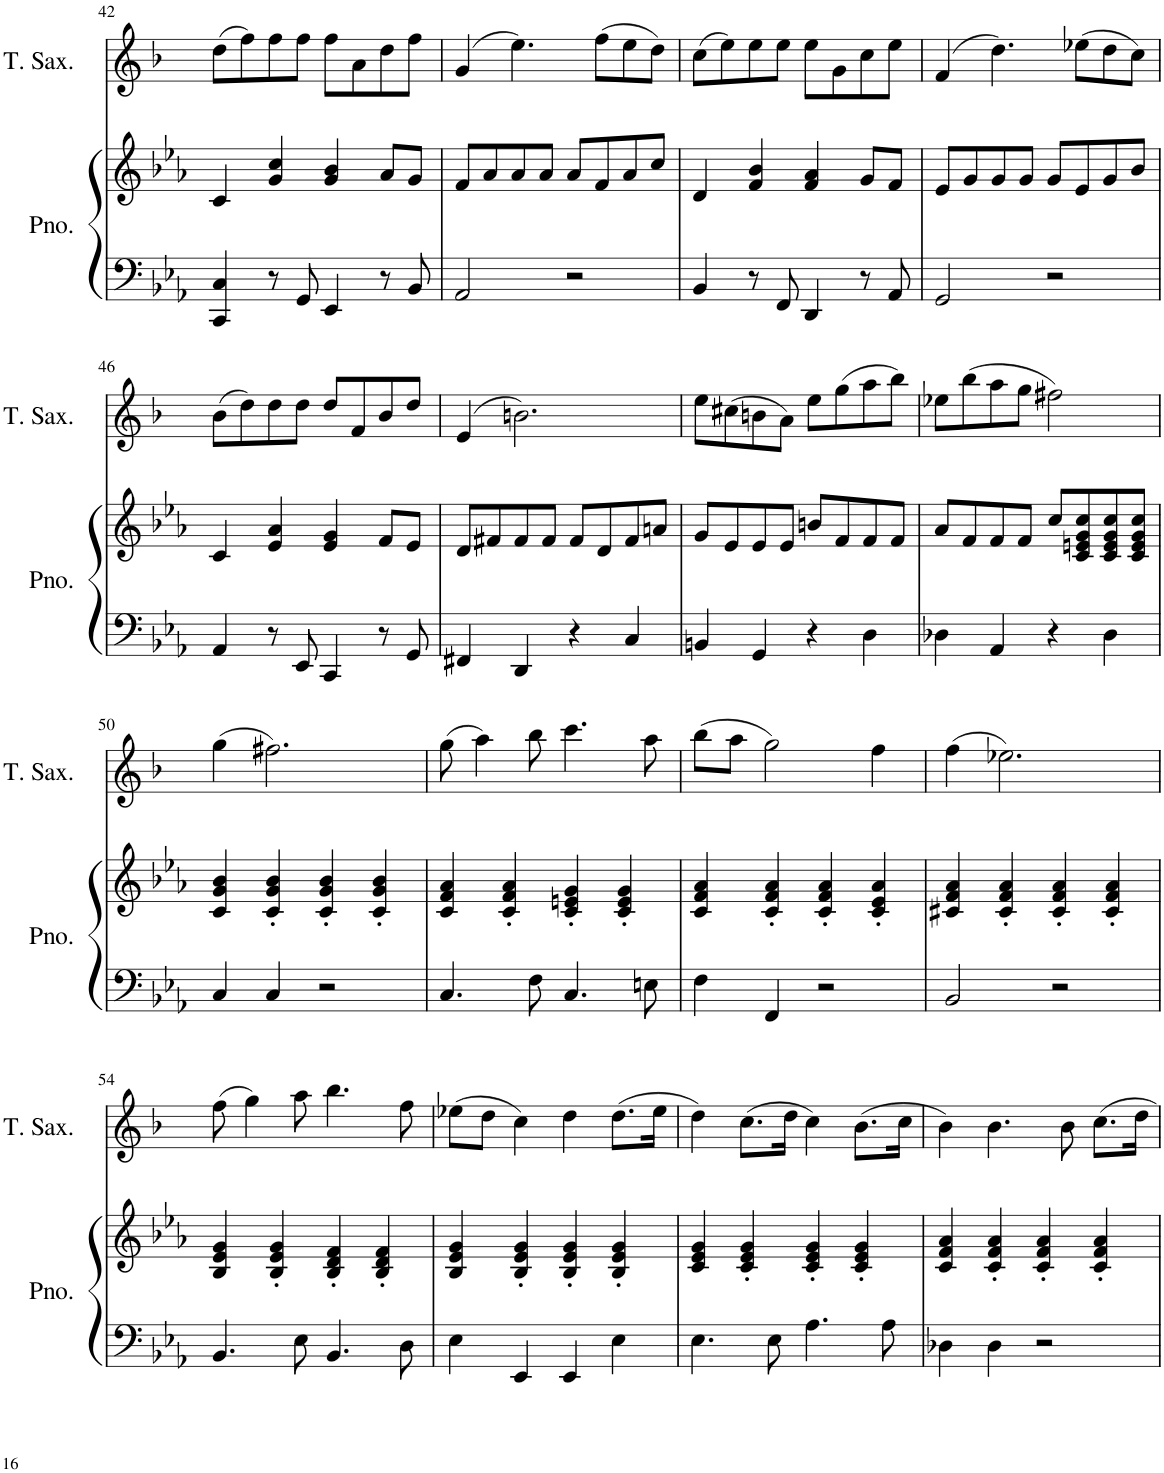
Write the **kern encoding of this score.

**kern	**kern	**kern
*part2	*part2	*part1
*staff3	*staff2	*staff1
*I"Piano	*	*I"Tenor Saxophone
*I'Pno.	*	*I'T. Sax.
!!LO:PB:g=z
*clefF4	*clefG2	*clefG2
*	*	*Trd8c14
*k[b-e-a-]	*k[b-e-a-]	*k[b-]
*M4/4	*M4/4	*M4/4
=42	=42	=42
4CC/ 4C/	4c/	(8dd\L
.	.	8ff\)
8r	4g/ 4cc/	8ff\
8GG/	.	8ff\J
4EE-/	4g/ 4b-/	8ff\L
.	.	8a\
8r	8a-/L	8dd\
8BB-/	8g/J	8ff\J
=43	=43	=43
2AA-/	8f/L	(4g/
.	8a-/	.
.	8a-/	4.ee\)
.	8a-/J	.
2r	8a-/L	.
.	8f/	(8ff\L
.	8a-/	8ee\
.	8cc/J	8dd\J)
=44	=44	=44
4BB-/	4d/	(8cc\L
.	.	8ee\)
8r	4f/ 4b-/	8ee\
8FF/	.	8ee\J
4DD/	4f/ 4a-/	8ee\L
.	.	8g\
8r	8g/L	8cc\
8AA-/	8f/J	8ee\J
=45	=45	=45
2GG/	8e-/L	(4f/
.	8g/	.
.	8g/	4.dd\)
.	8g/J	.
2r	8g/L	.
.	8e-/	(8ee-X\L
.	8g/	8dd\
.	8b-/J	8cc\J)
!!LO:LB:g=z
=46	=46	=46
4AA-/	4c/	(8b-\L
.	.	8dd\)
8r	4e-/ 4a-/	8dd\
8EE-/	.	8dd\J
4CC/	4e-/ 4g/	8dd/L
.	.	8f/
8r	8f/L	8b-/
8GG/	8e-/J	8dd/J
=47	=47	=47
4FF#X/	8d/L	(4e/
.	8f#X/	.
4DD/	8f#/	2.bn\)
.	8f#/J	.
4r	8f#/L	.
.	8d/	.
4C/	8f#/	.
.	8an/J	.
=48	=48	=48
4BBn/	8g/L	8ee\L
.	8e-/	(8cc#X\
4GG/	8e-/	8bn\
.	8e-/J	8a\J)
4r	8bn/L	8ee\L
.	8f/	(8gg\
4D\	8f/	8aa\
.	8f/J	8bb-\J)
=49	=49	=49
4D-X\	8a-/L	8ee-X\L
.	8f/	(8bb-\
4AA-/	8f/	8aa\
.	8f/J	8gg\J
4r	8cc/L	2ff#X\)
.	8c/ 8en/ 8g/ 8cc/	.
4D-\	8c/ 8e/ 8g/ 8cc/	.
.	8c/ 8e/ 8g/ 8cc/J	.
!!LO:LB:g=z
=50	=50	=50
4C/	4c/ 4g/ 4b-/	(4gg\
4C/	4c/' 4g/' 4b-/'	2.ff#X\)
2r	4c/' 4g/' 4b-/'	.
.	4c/' 4g/' 4b-/'	.
=51	=51	=51
4.C/	4c/ 4f/ 4a-/	(8gg\
.	.	4aa\)
.	4c/' 4f/' 4a-/'	.
8F\	.	8bb-\
4.C/	4c/' 4en/' 4g/'	4.ccc\
.	4c/' 4e/' 4g/'	.
8En\	.	8aa\
=52	=52	=52
4F\	4c/ 4f/ 4a-/	(8bb-\L
.	.	8aa\J
4FF/	4c/' 4f/' 4a-/'	2gg\)
2r	4c/' 4f/' 4a-/'	.
.	4c/' 4e-/' 4a-/'	4ff\
=53	=53	=53
2BB-/	4c#X/ 4f/ 4a-/	(4ff\
.	4c#/' 4f/' 4a-/'	2.ee-X\)
2r	4c#/' 4f/' 4a-/'	.
.	4c#/' 4f/' 4a-/'	.
!!LO:LB:g=z
=54	=54	=54
4.BB-/	4B-/ 4e-/ 4g/	(8ff\
.	.	4gg\)
.	4B-/' 4e-/' 4g/'	.
8E-\	.	8aa\
4.BB-/	4B-/' 4d/' 4f/'	4.bb-\
.	4B-/' 4d/' 4f/'	.
8D\	.	8ff\
=55	=55	=55
4E-\	4B-/ 4e-/ 4g/	(8ee-X\L
.	.	8dd\J
4EE-/	4B-/' 4e-/' 4g/'	4cc\)
4EE-/	4B-/' 4e-/' 4g/'	4dd\
4E-\	4B-/' 4e-/' 4g/'	(8.dd\L
.	.	16ee-\Jk
=56	=56	=56
4.E-\	4c/ 4e-/ 4g/	4dd\)
.	4c/' 4e-/' 4g/'	(8.cc\L
8E-\	.	.
.	.	16dd\Jk
4.A-\	4c/' 4e-/' 4g/'	4cc\)
.	4c/' 4e-/' 4g/'	(8.b-\L
8A-\	.	.
.	.	16cc\Jk
=57	=57	=57
4D-X\	4c/ 4f/ 4a-/	4b-\)
4D-\	4c/' 4f/' 4a-/'	4.b-\
2r	4c/' 4f/' 4a-/'	.
.	.	8b-\
.	4c/' 4f/' 4a-/'	8.cc\L
.	.	16dd\Jk
=	=	=
*-	*-	*-
